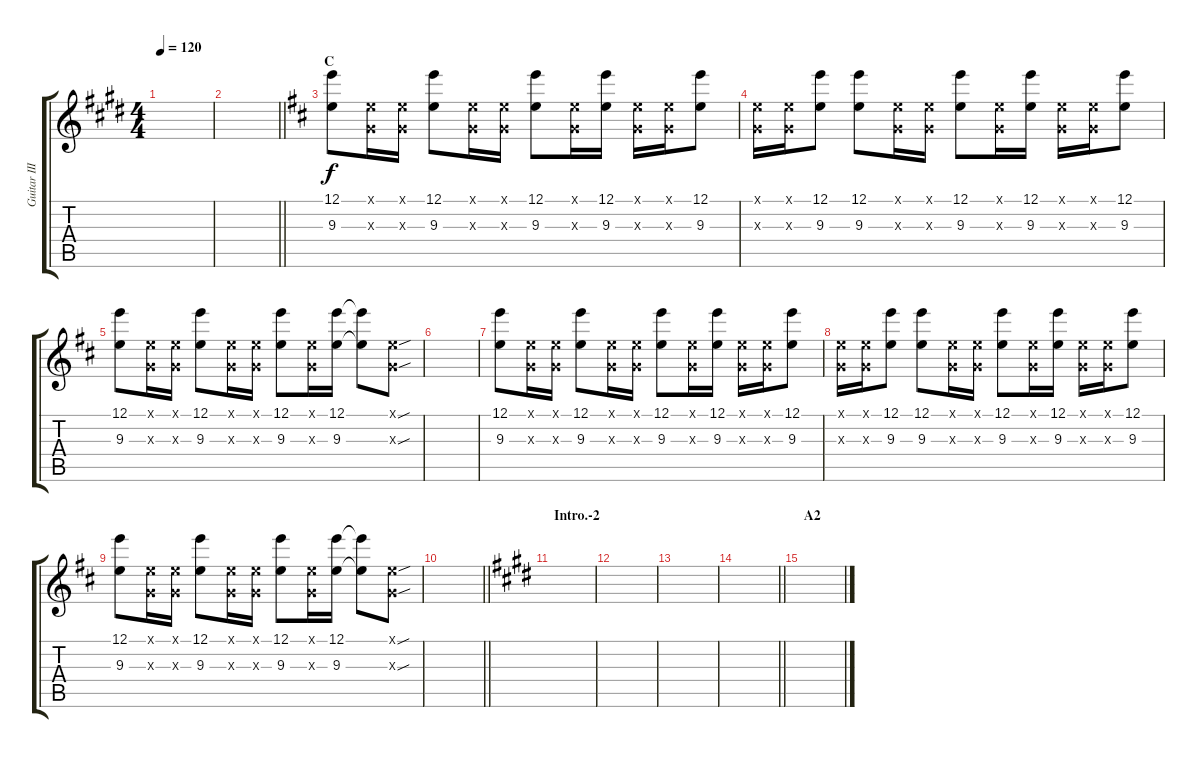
\track ("Guitar III" "Guitar III") {instrument overdrivenguitar}
\staff {score tabs}
\tuning (E4 B3 G3 D3 A2 E2) {hide}
\ts (4 4)
\tempo 120
\clef g2
\ks e
|
\barLineRight lightlight
|
\section ("" "C")
\ks d
(12.1 9.3).8 (0.1{x} 0.3{x}).16 (0.1{x} 0.3{x}).16 (12.1 9.3).8 (0.1{x} 0.3{x}).16 (0.1{x} 0.3{x}).16 (12.1 9.3).8 (0.1{x} 0.3{x}).16 (12.1 9.3).16 (0.1{x} 0.3{x}).16 (0.1{x} 0.3{x}).16 (12.1 9.3).8 |
(0.1{x} 0.3{x}).16 (0.1{x} 0.3{x}).16 (12.1 9.3).8 (12.1 9.3).8 (0.1{x} 0.3{x}).16 (0.1{x} 0.3{x}).16 (12.1 9.3).8 (0.1{x} 0.3{x}).16 (12.1 9.3).16 (0.1{x} 0.3{x}).16 (0.1{x} 0.3{x}).16 (12.1 9.3).8 |
(12.1 9.3).8 (0.1{x} 0.3{x}).16 (0.1{x} 0.3{x}).16 (12.1 9.3).8 (0.1{x} 0.3{x}).16 (0.1{x} 0.3{x}).16 (12.1 9.3).8 (0.1{x} 0.3{x}).16 (12.1 9.3).16 (12.1{t} 9.3{t}).8 (0.1{sou x} 0.3{sou x}).8 |
|
(12.1 9.3).8 (0.1{x} 0.3{x}).16 (0.1{x} 0.3{x}).16 (12.1 9.3).8 (0.1{x} 0.3{x}).16 (0.1{x} 0.3{x}).16 (12.1 9.3).8 (0.1{x} 0.3{x}).16 (12.1 9.3).16 (0.1{x} 0.3{x}).16 (0.1{x} 0.3{x}).16 (12.1 9.3).8 |
(0.1{x} 0.3{x}).16 (0.1{x} 0.3{x}).16 (12.1 9.3).8 (12.1 9.3).8 (0.1{x} 0.3{x}).16 (0.1{x} 0.3{x}).16 (12.1 9.3).8 (0.1{x} 0.3{x}).16 (12.1 9.3).16 (0.1{x} 0.3{x}).16 (0.1{x} 0.3{x}).16 (12.1 9.3).8 |
(12.1 9.3).8 (0.1{x} 0.3{x}).16 (0.1{x} 0.3{x}).16 (12.1 9.3).8 (0.1{x} 0.3{x}).16 (0.1{x} 0.3{x}).16 (12.1 9.3).8 (0.1{x} 0.3{x}).16 (12.1 9.3).16 (12.1{t} 9.3{t}).8 (0.1{sou x} 0.3{sou x}).8 |
\barLineRight lightlight
|
\section ("" "Intro.-2")
\ks e
|
|
|
\barLineRight lightlight
|
\section ("" "A2")
